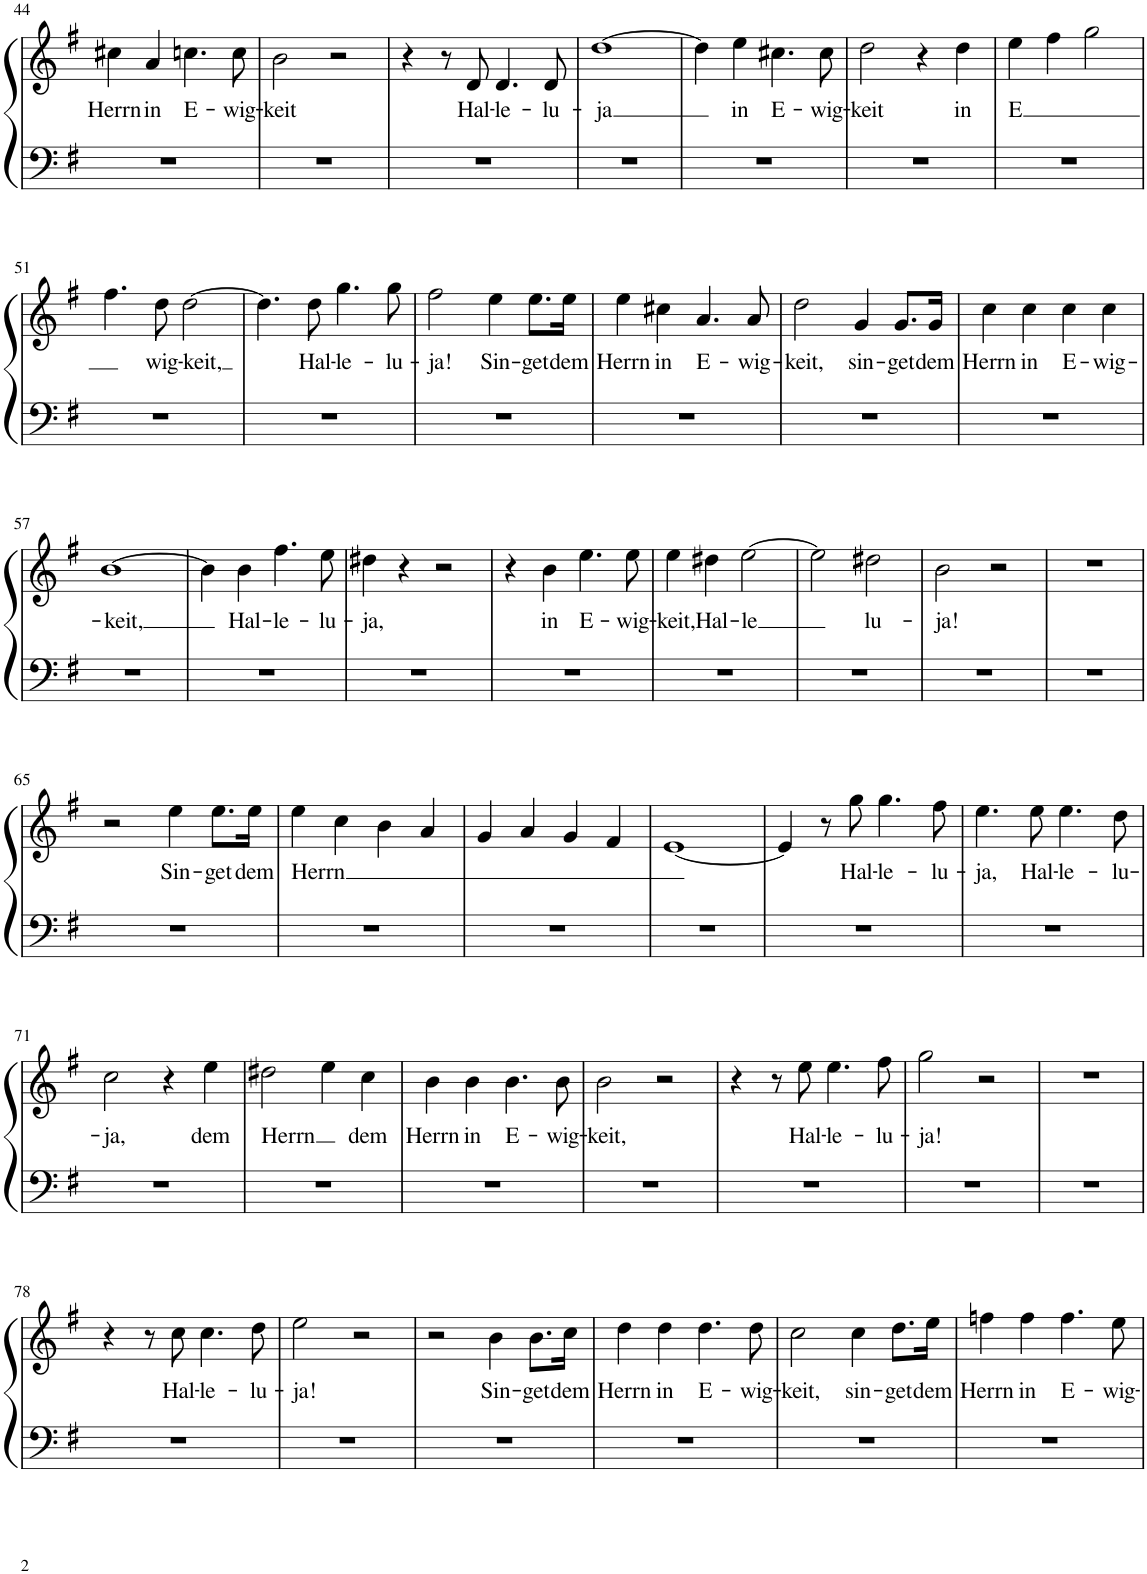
**kern	**kern	**text
*part1	*part1	*part1
*staff2	*staff1	*staff1
*I"Piano	*	*
*I'Pno.	*	*
!!LO:PB:g=z
*clefF4	*clefG2	*
*k[f#]	*k[f#]	*
*M2/2	*M2/2	*
*met(c|)	*met(c|)	*
=44	=44	=44
!	!	!LO:LY:b
1r	4cc#X\	Herrn
!	!	!LO:LY:b
.	4a/	in
!	!	!LO:LY:b
.	4.ccn\	E-
!	!	!LO:LY:b
.	8cc\	-wig-
=45	=45	=45
!	!	!LO:LY:b
1r	2b\	-keit
.	2r	.
=46	=46	=46
1r	4r	.
.	8r	.
!	!	!LO:LY:b
.	8d/	Hal-
!	!	!LO:LY:b
.	4.d/	-le-
!	!	!LO:LY:b
.	8d/	-lu-
=47	=47	=47
!	!	!LO:LY:b
1r	[1dd	-ja
=48	=48	=48
1r	4dd\]	.
!	!	!LO:LY:b
.	4ee\	in
!	!	!LO:LY:b
.	4.cc#X\	E-
!	!	!LO:LY:b
.	8cc#\	-wig-
=49	=49	=49
!	!	!LO:LY:b
1r	2dd\	-keit
.	4r	.
!	!	!LO:LY:b
.	4dd\	in
=50	=50	=50
!	!	!LO:LY:b
1r	4ee\	E
.	4ff#\	.
.	2gg\	.
!!LO:LB:g=z
=51	=51	=51
1r	4.ff#\	.
!	!	!LO:LY:b
.	8dd\	wig-
!	!	!LO:LY:b
.	[2dd\	-keit,
=52	=52	=52
1r	4.dd\]	.
!	!	!LO:LY:b
.	8dd\	Hal-
!	!	!LO:LY:b
.	4.gg\	-le-
!	!	!LO:LY:b
.	8gg\	-lu-
=53	=53	=53
!	!	!LO:LY:b
1r	2ff#\	-ja!
!	!	!LO:LY:b
.	4ee\	Sin-
!	!	!LO:LY:b
.	8.ee\L	-get
!	!	!LO:LY:b
.	16ee\Jk	dem
=54	=54	=54
!	!	!LO:LY:b
1r	4ee\	Herrn
!	!	!LO:LY:b
.	4cc#X\	in
!	!	!LO:LY:b
.	4.a/	E-
!	!	!LO:LY:b
.	8a/	-wig-
=55	=55	=55
!	!	!LO:LY:b
1r	2dd\	-keit,
!	!	!LO:LY:b
.	4g/	sin-
!	!	!LO:LY:b
.	8.g/L	-get
!	!	!LO:LY:b
.	16g/Jk	dem
=56	=56	=56
!	!	!LO:LY:b
1r	4cc\	Herrn
!	!	!LO:LY:b
.	4cc\	in
!	!	!LO:LY:b
.	4cc\	E-
!	!	!LO:LY:b
.	4cc\	-wig-
!!LO:LB:g=z
=57	=57	=57
!	!	!LO:LY:b
1r	[1b	-keit,
=58	=58	=58
1r	4b\]	.
!	!	!LO:LY:b
.	4b\	Hal-
!	!	!LO:LY:b
.	4.ff#\	-le-
!	!	!LO:LY:b
.	8ee\	-lu-
=59	=59	=59
!	!	!LO:LY:b
1r	4dd#X\	-ja,
.	4r	.
.	2r	.
=60	=60	=60
1r	4r	.
!	!	!LO:LY:b
.	4b\	in
!	!	!LO:LY:b
.	4.ee\	E-
!	!	!LO:LY:b
.	8ee\	-wig-
=61	=61	=61
!	!	!LO:LY:b
1r	4ee\	-keit,
!	!	!LO:LY:b
.	4dd#X\	Hal-
!	!	!LO:LY:b
.	[2ee\	-le
=62	=62	=62
1r	2ee\]	.
!	!	!LO:LY:b
.	2dd#X\	lu-
=63	=63	=63
!	!	!LO:LY:b
1r	2b\	-ja!
.	2r	.
=64	=64	=64
1r	1r	.
!!LO:LB:g=z
=65	=65	=65
1r	2r	.
!	!	!LO:LY:b
.	4ee\	Sin-
!	!	!LO:LY:b
.	8.ee\L	-get
!	!	!LO:LY:b
.	16ee\Jk	dem
=66	=66	=66
!	!	!LO:LY:b
1r	4ee\	Herrn
.	4cc\	.
.	4b\	.
.	4a/	.
=67	=67	=67
1r	4g/	.
.	4a/	.
.	4g/	.
.	4f#/	.
=68	=68	=68
1r	[1e	.
=69	=69	=69
1r	4e/]	.
.	8r	.
!	!	!LO:LY:b
.	8gg\	Hal-
!	!	!LO:LY:b
.	4.gg\	-le-
!	!	!LO:LY:b
.	8ff#\	-lu-
=70	=70	=70
!	!	!LO:LY:b
1r	4.ee\	-ja,
!	!	!LO:LY:b
.	8ee\	Hal-
!	!	!LO:LY:b
.	4.ee\	-le-
!	!	!LO:LY:b
.	8dd\	-lu-
!!LO:LB:g=z
=71	=71	=71
!	!	!LO:LY:b
1r	2cc\	-ja,
.	4r	.
!	!	!LO:LY:b
.	4ee\	dem
=72	=72	=72
!	!	!LO:LY:b
1r	2dd#X\	Herrn
.	4ee\	.
!	!	!LO:LY:b
.	4cc\	dem
=73	=73	=73
!	!	!LO:LY:b
1r	4b\	Herrn
!	!	!LO:LY:b
.	4b\	in
!	!	!LO:LY:b
.	4.b\	E-
!	!	!LO:LY:b
.	8b\	-wig-
=74	=74	=74
!	!	!LO:LY:b
1r	2b\	-keit,
.	2r	.
=75	=75	=75
1r	4r	.
.	8r	.
!	!	!LO:LY:b
.	8ee\	Hal-
!	!	!LO:LY:b
.	4.ee\	-le-
!	!	!LO:LY:b
.	8ff#\	-lu-
=76	=76	=76
!	!	!LO:LY:b
1r	2gg\	-ja!
.	2r	.
=77	=77	=77
1r	1r	.
!!LO:LB:g=z
=78	=78	=78
1r	4r	.
.	8r	.
!	!	!LO:LY:b
.	8cc\	Hal-
!	!	!LO:LY:b
.	4.cc\	-le-
!	!	!LO:LY:b
.	8dd\	-lu-
=79	=79	=79
!	!	!LO:LY:b
1r	2ee\	-ja!
.	2r	.
=80	=80	=80
1r	2r	.
!	!	!LO:LY:b
.	4b\	Sin-
!	!	!LO:LY:b
.	8.b\L	-get
!	!	!LO:LY:b
.	16cc\Jk	dem
=81	=81	=81
!	!	!LO:LY:b
1r	4dd\	Herrn
!	!	!LO:LY:b
.	4dd\	in
!	!	!LO:LY:b
.	4.dd\	E-
!	!	!LO:LY:b
.	8dd\	-wig-
=82	=82	=82
!	!	!LO:LY:b
1r	2cc\	-keit,
!	!	!LO:LY:b
.	4cc\	sin-
!	!	!LO:LY:b
.	8.dd\L	-get
!	!	!LO:LY:b
.	16ee\Jk	dem
=83	=83	=83
!	!	!LO:LY:b
1r	4ffn\	Herrn
!	!	!LO:LY:b
.	4ff\	in
!	!	!LO:LY:b
.	4.ff\	E-
!	!	!LO:LY:b
.	8ee\	-wig-
=	=	=
*-	*-	*-
